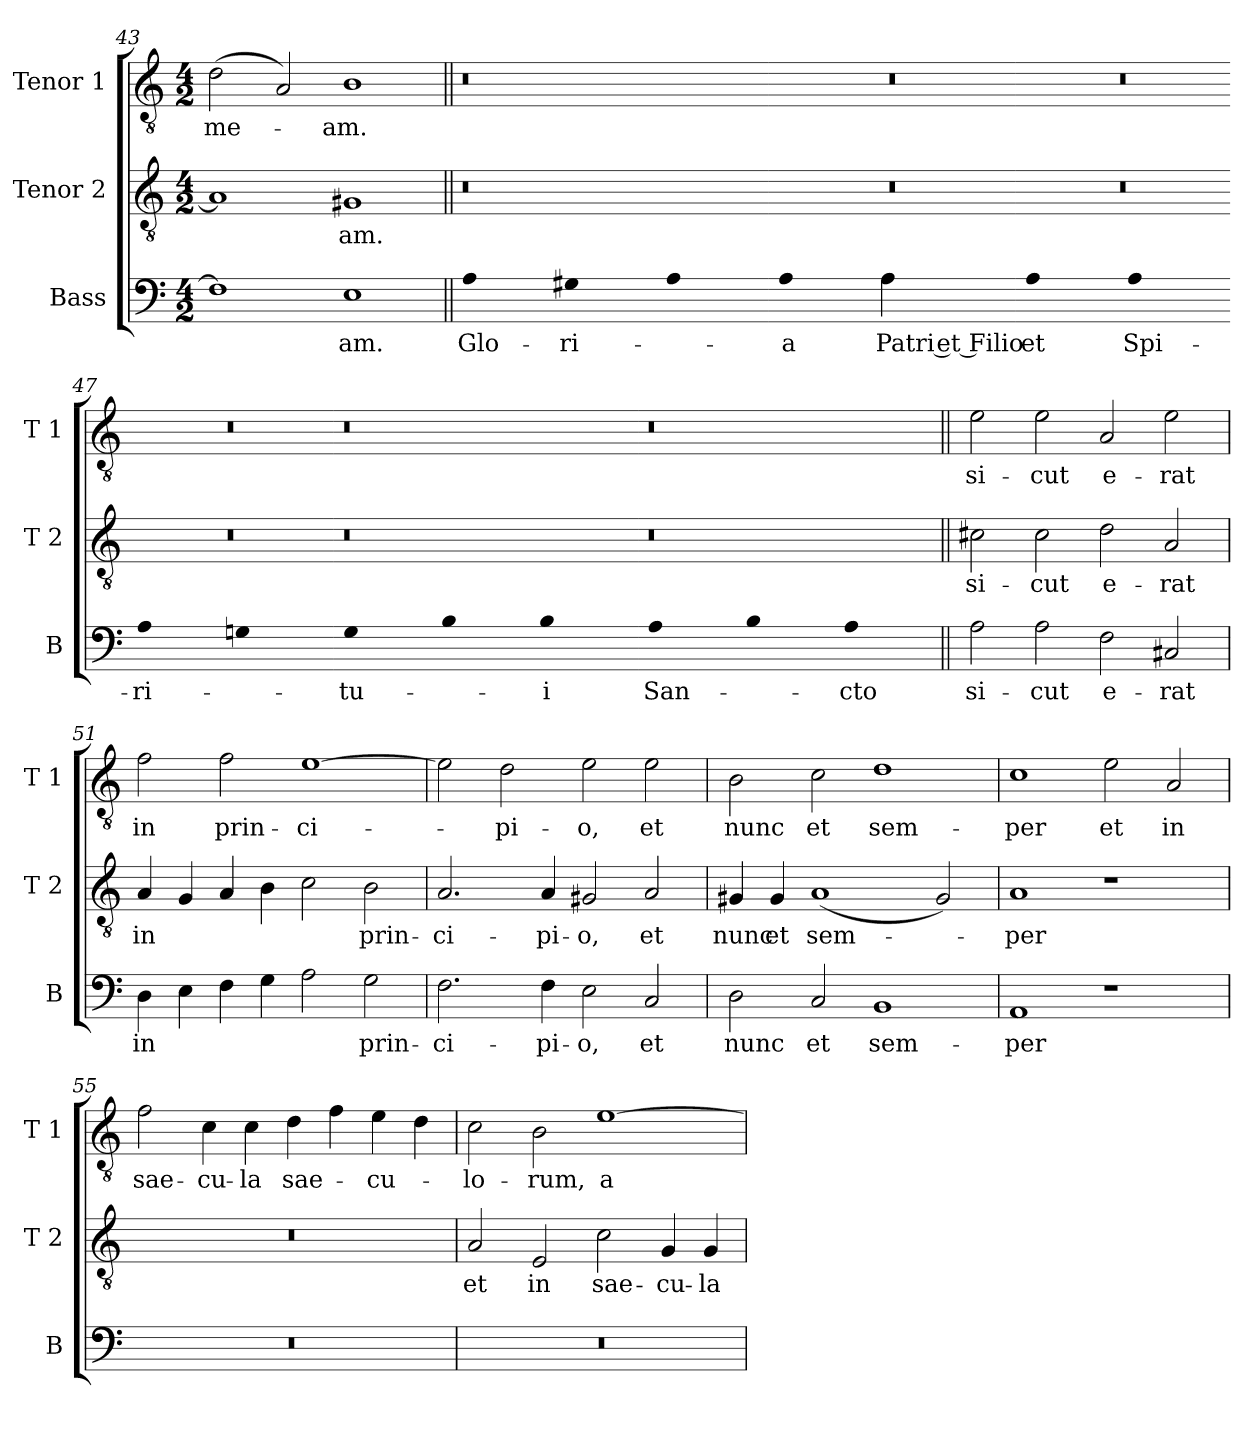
**kern	**text	**kern	**text	**kern	**text
*part3	*part3	*part2	*part2	*part1	*part1
*staff3	*staff3	*staff2	*staff2	*staff1	*staff1
*I"Bass	*	*I"Tenor 2	*	*I"Tenor 1	*
*I'B	*	*I'T 2	*	*I'T 1	*
*clefF4	*	*clefGv2	*	*clefGv2	*
*k[]	*	*k[]	*	*k[]	*
*C:	*	*C:	*	*C:	*
*M4/2	*	*M4/2	*	*M4/2	*
=43	=43	=43	=43	=43	=43
!	!	!	!	!	!LO:LY:b
1F]	.	1A]	.	(>2d\	me-
.	.	.	.	2A/)	.
!	!LO:LY:b	!	!LO:LY:b	!	!LO:LY:b
1E	-am.	1G#X	-am.	1B	-am.
!!LO:LB:g=z
=44||	=44||	=44||	=44||	=44||	=44||
!LO:N:head=solid	!LO:LY:b	!	!	!	!
1A	Glo-	0r	.	0r	.
!LO:N:head=solid	!LO:LY:b	!	!	!	!
1G#X	-ri-	.	.	.	.
!LO:N:head=solid	!	!	!	!	!
1A	.	1ryy	.	1ryy	.
=45-	=45-	=45-	=45-	=45-	=45-
!LO:N:head=solid	!LO:LY:b	!	!	!	!
1A	-a	0r	.	0r	.
!LO:N:head=solid	!LO:LY:b	!	!	!	!
2A\	Patri et Filio	.	.	.	.
2ryy	.	.	.	.	.
=46-	=46-	=46-	=46-	=46-	=46-
!LO:N:head=solid	!LO:LY:b	!	!	!	!
1A	et	0r	.	0r	.
!LO:N:head=solid	!LO:LY:b	!	!	!	!
1A	Spi-	.	.	.	.
=47-	=47-	=47-	=47-	=47-	=47-
!LO:N:head=solid	!LO:LY:b	!	!	!	!
1A	-ri-	0r	.	0r	.
!LO:N:head=solid	!	!	!	!	!
1G	.	.	.	.	.
=48-	=48-	=48-	=48-	=48-	=48-
!LO:N:head=solid	!LO:LY:b	!	!	!	!
1G	-tu-	0r	.	0r	.
!LO:N:head=solid	!	!	!	!	!
1B	.	.	.	.	.
!LO:N:head=solid	!LO:LY:b	!	!	!	!
1B	-i	1ryy	.	1ryy	.
=49-	=49-	=49-	=49-	=49-	=49-
!LO:N:head=solid	!LO:LY:b	!	!	!	!
1A	San-	0r	.	0r	.
!LO:N:head=solid	!	!	!	!	!
1B	.	.	.	.	.
!LO:N:head=solid	!LO:LY:b	!	!	!	!
1A	-cto	1ryy	.	1ryy	.
!!LO:LB:g=z
=50||	=50||	=50||	=50||	=50||	=50||
!	!LO:LY:b	!	!LO:LY:b	!	!LO:LY:b
2A\	si-	2c#X\	si-	2e\	si-
!	!LO:LY:b	!	!LO:LY:b	!	!LO:LY:b
2A\	-cut	2c#\	-cut	2e\	-cut
!	!LO:LY:b	!	!LO:LY:b	!	!LO:LY:b
2F\	e-	2d\	e-	2A/	e-
!	!LO:LY:b	!	!LO:LY:b	!	!LO:LY:b
2C#X/	-rat	2A/	-rat	2e\	-rat
=51	=51	=51	=51	=51	=51
!	!LO:LY:b	!	!LO:LY:b	!	!LO:LY:b
4D\	in	4A/	in	2f\	in
4E\	.	4G/	.	.	.
!	!	!	!	!	!LO:LY:b
4F\	.	4A/	.	2f\	prin-
4G\	.	4B\	.	.	.
!	!	!	!	!	!LO:LY:b
2A\	.	2c\	.	[1e	-ci-
!	!LO:LY:b	!	!LO:LY:b	!	!
2G\	prin-	2B\	prin-	.	.
=52	=52	=52	=52	=52	=52
!	!LO:LY:b	!	!LO:LY:b	!	!
2.F\	-ci-	2.A/	-ci-	2e\]	.
!	!	!	!	!	!LO:LY:b
.	.	.	.	2d\	-pi-
!	!LO:LY:b	!	!LO:LY:b	!	!
4F\	-pi-	4A/	-pi-	.	.
!	!LO:LY:b	!	!LO:LY:b	!	!LO:LY:b
2E\	-o,	2G#X/	-o,	2e\	-o,
!	!LO:LY:b	!	!LO:LY:b	!	!LO:LY:b
2C/	et	2A/	et	2e\	et
!!LO:PB:g=z
=53	=53	=53	=53	=53	=53
!	!LO:LY:b	!	!LO:LY:b	!	!LO:LY:b
2D\	nunc	4G#X/	nunc	2B\	nunc
!	!	!	!LO:LY:b	!	!
.	.	4G#/	et	.	.
!	!LO:LY:b	!	!LO:LY:b	!	!LO:LY:b
2C/	et	(<1A	sem-	2c\	et
!	!LO:LY:b	!	!	!	!LO:LY:b
1BB	sem-	.	.	1d	sem-
.	.	2G#/)	.	.	.
=54	=54	=54	=54	=54	=54
!	!LO:LY:b	!	!LO:LY:b	!	!LO:LY:b
1AA	-per	1A	-per	1c	-per
!	!	!	!	!	!LO:LY:b
1r	.	1r	.	2e\	et
!	!	!	!	!	!LO:LY:b
.	.	.	.	2A/	in
=55	=55	=55	=55	=55	=55
!	!	!	!	!	!LO:LY:b
0r	.	0r	.	2f\	sae-
!	!	!	!	!	!LO:LY:b
.	.	.	.	4c\	-cu-
!	!	!	!	!	!LO:LY:b
.	.	.	.	4c\	-la
!	!	!	!	!	!LO:LY:b
.	.	.	.	4d\	sae-
.	.	.	.	4f\	.
!	!	!	!	!	!LO:LY:b
.	.	.	.	4e\	-cu-
.	.	.	.	4d\	.
=56	=56	=56	=56	=56	=56
!	!	!	!LO:LY:b	!	!LO:LY:b
0r	.	2A/	et	2c\	-lo-
!	!	!	!LO:LY:b	!	!LO:LY:b
.	.	2E/	in	2B\	-rum,
!	!	!	!LO:LY:b	!	!LO:LY:b
.	.	2c\	sae-	[1e	a-
!	!	!	!LO:LY:b	!	!
.	.	4G/	-cu-	.	.
!	!	!	!LO:LY:b	!	!
.	.	4G/	-la	.	.
=	=	=	=	=	=
*-	*-	*-	*-	*-	*-
